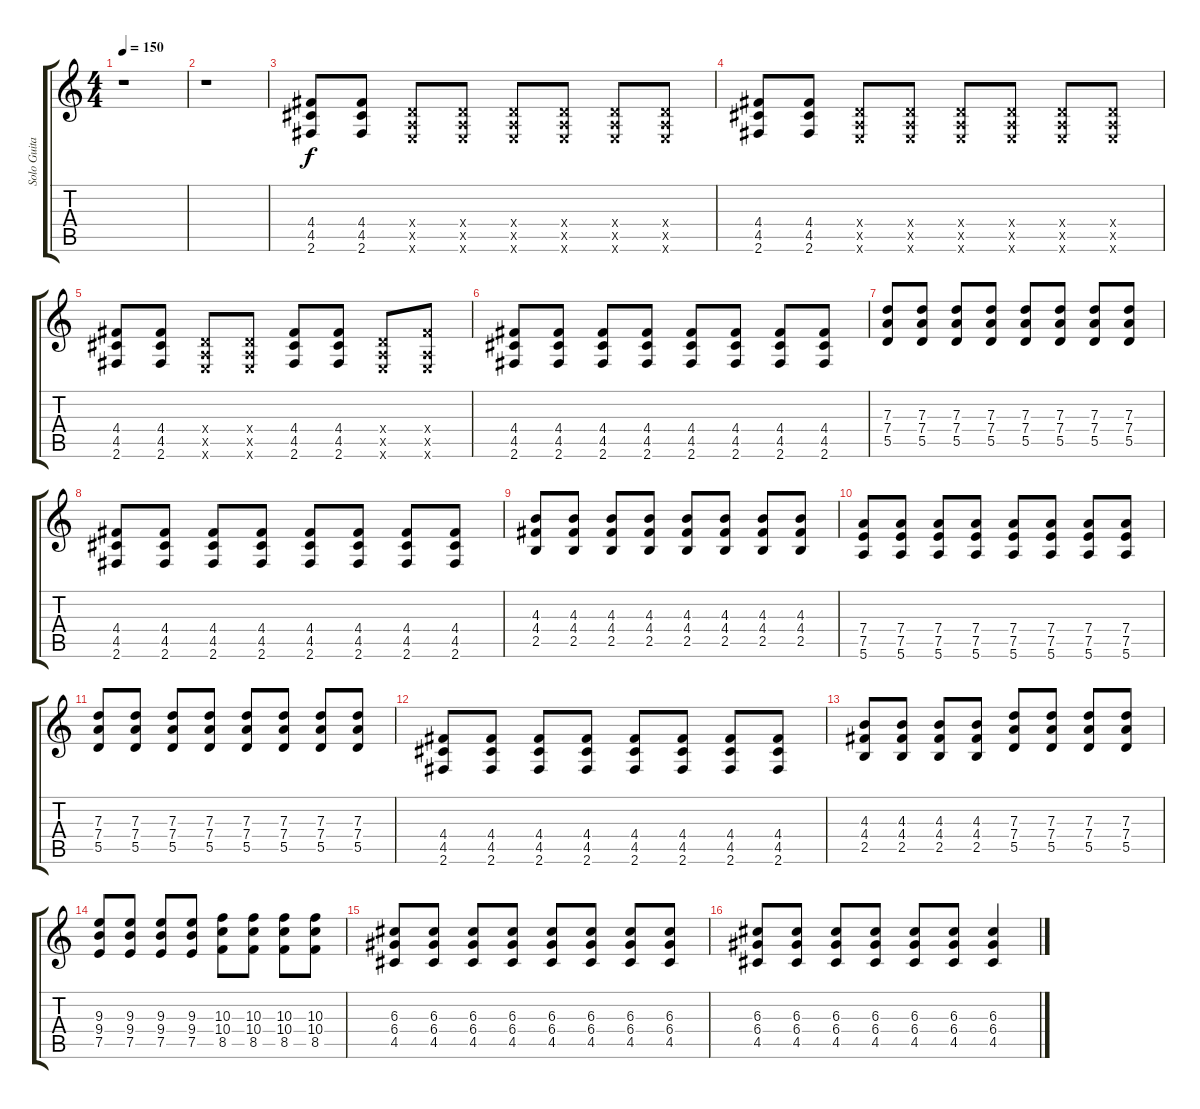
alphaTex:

\track ("Solo Guitar" "Solo Guita") {instrument distortionguitar}
\staff {score tabs}
\tuning (E4 B3 G3 D3 A2 E2) {hide}
\ts (4 4)
\tempo 150
\clef g2
\ks c
r.1{dy f} |
r.1 |
(4.4 4.5 2.6).8 (4.4 4.5 2.6).8 (0.4{x} 0.5{x} 0.6{x}).8 (0.4{x} 0.5{x} 0.6{x}).8 (0.4{x} 0.5{x} 0.6{x}).8 (0.4{x} 0.5{x} 0.6{x}).8 (0.4{x} 0.5{x} 0.6{x}).8 (0.4{x} 0.5{x} 0.6{x}).8 |
(4.4 4.5 2.6).8 (4.4 4.5 2.6).8 (0.4{x} 0.5{x} 0.6{x}).8 (0.4{x} 0.5{x} 0.6{x}).8 (0.4{x} 0.5{x} 0.6{x}).8 (0.4{x} 0.5{x} 0.6{x}).8 (0.4{x} 0.5{x} 0.6{x}).8 (0.4{x} 0.5{x} 0.6{x}).8 |
(4.4 4.5 2.6).8 (4.4 4.5 2.6).8 (0.4{x} 0.5{x} 0.6{x}).8 (0.4{x} 0.5{x} 0.6{x}).8 (4.4 4.5 2.6).8 (4.4 4.5 2.6).8 (0.4{x} 0.5{x} 0.6{x}).8 (4.4{x} 0.5{x} 0.6{x}).8 |
(4.4 4.5 2.6).8 (4.4 4.5 2.6).8 (4.4 4.5 2.6).8 (4.4 4.5 2.6).8 (4.4 4.5 2.6).8 (4.4 4.5 2.6).8 (4.4 4.5 2.6).8 (4.4 4.5 2.6).8 |
(7.3 7.4 5.5).8 (7.3 7.4 5.5).8 (7.3 7.4 5.5).8 (7.3 7.4 5.5).8 (7.3 7.4 5.5).8 (7.3 7.4 5.5).8 (7.3 7.4 5.5).8 (7.3 7.4 5.5).8 |
(4.4 4.5 2.6).8 (4.4 4.5 2.6).8 (4.4 4.5 2.6).8 (4.4 4.5 2.6).8 (4.4 4.5 2.6).8 (4.4 4.5 2.6).8 (4.4 4.5 2.6).8 (4.4 4.5 2.6).8 |
(4.3 4.4 2.5).8 (4.3 4.4 2.5).8 (4.3 4.4 2.5).8 (4.3 4.4 2.5).8 (4.3 4.4 2.5).8 (4.3 4.4 2.5).8 (4.3 4.4 2.5).8 (4.3 4.4 2.5).8 |
(7.4 7.5 5.6).8 (7.4 7.5 5.6).8 (7.4 7.5 5.6).8 (7.4 7.5 5.6).8 (7.4 7.5 5.6).8 (7.4 7.5 5.6).8 (7.4 7.5 5.6).8 (7.4 7.5 5.6).8 |
(7.3 7.4 5.5).8 (7.3 7.4 5.5).8 (7.3 7.4 5.5).8 (7.3 7.4 5.5).8 (7.3 7.4 5.5).8 (7.3 7.4 5.5).8 (7.3 7.4 5.5).8 (7.3 7.4 5.5).8 |
(4.4 4.5 2.6).8 (4.4 4.5 2.6).8 (4.4 4.5 2.6).8 (4.4 4.5 2.6).8 (4.4 4.5 2.6).8 (4.4 4.5 2.6).8 (4.4 4.5 2.6).8 (4.4 4.5 2.6).8 |
(4.3 4.4 2.5).8 (4.3 4.4 2.5).8 (4.3 4.4 2.5).8 (4.3 4.4 2.5).8 (7.3 7.4 5.5).8 (7.3 7.4 5.5).8 (7.3 7.4 5.5).8 (7.3 7.4 5.5).8 |
(9.3 9.4 7.5).8 (9.3 9.4 7.5).8 (9.3 9.4 7.5).8 (9.3 9.4 7.5).8 (10.3 10.4 8.5).8 (10.3 10.4 8.5).8 (10.3 10.4 8.5).8 (10.3 10.4 8.5).8 |
(6.3 6.4 4.5).8 (6.3 6.4 4.5).8 (6.3 6.4 4.5).8 (6.3 6.4 4.5).8 (6.3 6.4 4.5).8 (6.3 6.4 4.5).8 (6.3 6.4 4.5).8 (6.3 6.4 4.5).8 |
(6.3 6.4 4.5).8 (6.3 6.4 4.5).8 (6.3 6.4 4.5).8 (6.3 6.4 4.5).8 (6.3 6.4 4.5).8 (6.3 6.4 4.5).8 (6.3 6.4{ss} 4.5{ss}).4
